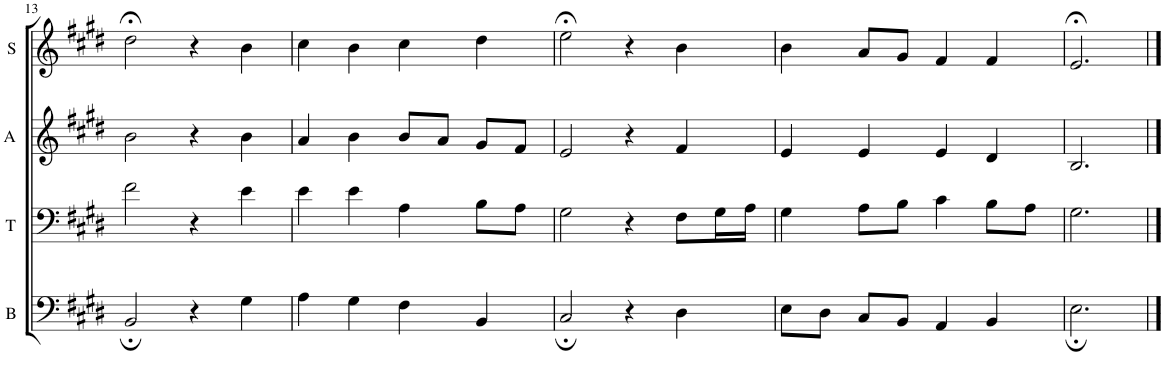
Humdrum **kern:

**kern	**kern	**kern	**kern
*part4	*part3	*part2	*part1
*staff4	*staff3	*staff2	*staff1
*I"B	*I"T	*I"A	*I"S
*I'B	*I'T	*I'A	*I'S
!!LO:PB:g=z
*clefF4	*clefF4	*clefG2	*clefG2
*k[f#c#g#d#]	*k[f#c#g#d#]	*k[f#c#g#d#]	*k[f#c#g#d#]
*M4/4	*M4/4	*M4/4	*M4/4
=13	=13	=13	=13
2BB;/	2f#\	2b\	2dd#;<\
4r	4r	4r	4r
4G#\	4e\	4b\	4b\
=14	=14	=14	=14
4A\	4e\	4a/	4cc#\
4G#\	4e\	4b\	4b\
4F#\	4A\	8b/L	4cc#\
.	.	8a/J	.
4BB/	8B\L	8g#/L	4dd#\
.	8A\J	8f#/J	.
=15	=15	=15	=15
2C#;/	2G#\	2e/	2ee;<\
4r	4r	4r	4r
4D#\	8F#\L	4f#/	4b\
.	16G#\L	.	.
.	16A\JJ	.	.
=16	=16	=16	=16
8E\L	4G#\	4e/	4b\
8D#\J	.	.	.
8C#/L	8A\L	4e/	8a/L
8BB/J	8B\J	.	8g#/J
4AA/	4c#\	4e/	4f#/
4BB/	8B\L	4d#/	4f#/
.	8A\J	.	.
=17	=17	=17	=17
2.E;\	2.G#\	2.B/	2.e;</
==	==	==	==
*-	*-	*-	*-
